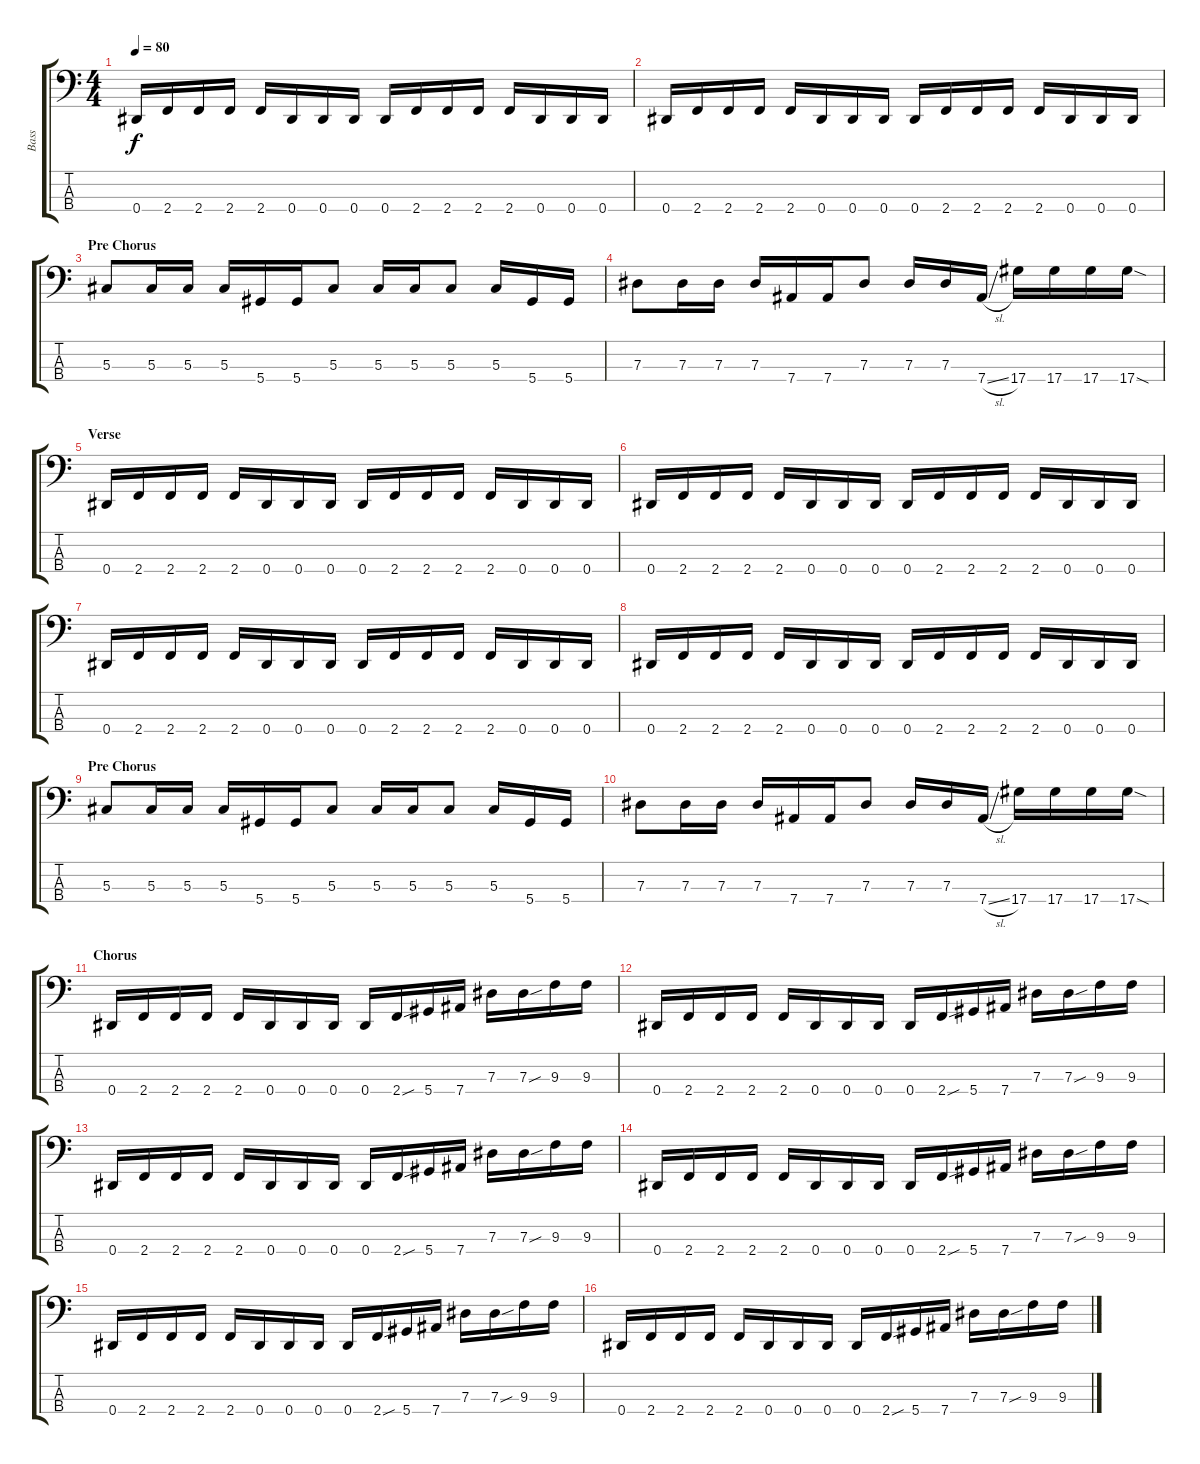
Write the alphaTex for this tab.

\track ("Bass" "Bass") {instrument electricbassfinger}
\staff {score tabs}
\tuning (Gb2 Db2 Ab1 Eb1) {hide}
\ts (4 4)
\tempo 80
\clef f4
\ks c
0.4.16{dy f} 2.4.16 2.4.16 2.4.16 2.4.16 0.4.16 0.4.16 0.4.16 0.4.16 2.4.16 2.4.16 2.4.16 2.4.16 0.4.16 0.4.16 0.4.16 |
0.4.16 2.4.16 2.4.16 2.4.16 2.4.16 0.4.16 0.4.16 0.4.16 0.4.16 2.4.16 2.4.16 2.4.16 2.4.16 0.4.16 0.4.16 0.4.16 |
\section ("" "Pre Chorus")
5.3.8 5.3.16 5.3.16 5.3.16 5.4.16 5.4.16 5.3.8 5.3.16 5.3.16 5.3.8 5.3.16 5.4.16 5.4.16 |
7.3.8 7.3.16 7.3.16 7.3.16 7.4.16 7.4.16 7.3.8 7.3.16 7.3.16 7.4{sl}.16 17.4.16 17.4.16 17.4.16 17.4{sod}.16 |
\section ("" "Verse")
0.4.16 2.4.16 2.4.16 2.4.16 2.4.16 0.4.16 0.4.16 0.4.16 0.4.16 2.4.16 2.4.16 2.4.16 2.4.16 0.4.16 0.4.16 0.4.16 |
0.4.16 2.4.16 2.4.16 2.4.16 2.4.16 0.4.16 0.4.16 0.4.16 0.4.16 2.4.16 2.4.16 2.4.16 2.4.16 0.4.16 0.4.16 0.4.16 |
0.4.16 2.4.16 2.4.16 2.4.16 2.4.16 0.4.16 0.4.16 0.4.16 0.4.16 2.4.16 2.4.16 2.4.16 2.4.16 0.4.16 0.4.16 0.4.16 |
0.4.16 2.4.16 2.4.16 2.4.16 2.4.16 0.4.16 0.4.16 0.4.16 0.4.16 2.4.16 2.4.16 2.4.16 2.4.16 0.4.16 0.4.16 0.4.16 |
\section ("" "Pre Chorus")
5.3.8 5.3.16 5.3.16 5.3.16 5.4.16 5.4.16 5.3.8 5.3.16 5.3.16 5.3.8 5.3.16 5.4.16 5.4.16 |
7.3.8 7.3.16 7.3.16 7.3.16 7.4.16 7.4.16 7.3.8 7.3.16 7.3.16 7.4{sl}.16 17.4.16 17.4.16 17.4.16 17.4{sod}.16 |
\section ("" "Chorus")
0.4.16 2.4.16 2.4.16 2.4.16 2.4.16 0.4.16 0.4.16 0.4.16 0.4.16 2.4{sou}.16 5.4.16 7.4.16 7.3.16 7.3{sou}.16 9.3.16 9.3.16 |
0.4.16 2.4.16 2.4.16 2.4.16 2.4.16 0.4.16 0.4.16 0.4.16 0.4.16 2.4{sou}.16 5.4.16 7.4.16 7.3.16 7.3{sou}.16 9.3.16 9.3.16 |
0.4.16 2.4.16 2.4.16 2.4.16 2.4.16 0.4.16 0.4.16 0.4.16 0.4.16 2.4{sou}.16 5.4.16 7.4.16 7.3.16 7.3{sou}.16 9.3.16 9.3.16 |
0.4.16 2.4.16 2.4.16 2.4.16 2.4.16 0.4.16 0.4.16 0.4.16 0.4.16 2.4{sou}.16 5.4.16 7.4.16 7.3.16 7.3{sou}.16 9.3.16 9.3.16 |
0.4.16 2.4.16 2.4.16 2.4.16 2.4.16 0.4.16 0.4.16 0.4.16 0.4.16 2.4{sou}.16 5.4.16 7.4.16 7.3.16 7.3{sou}.16 9.3.16 9.3.16 |
0.4.16 2.4.16 2.4.16 2.4.16 2.4.16 0.4.16 0.4.16 0.4.16 0.4.16 2.4{sou}.16 5.4.16 7.4.16 7.3.16 7.3{sou}.16 9.3.16 9.3.16
